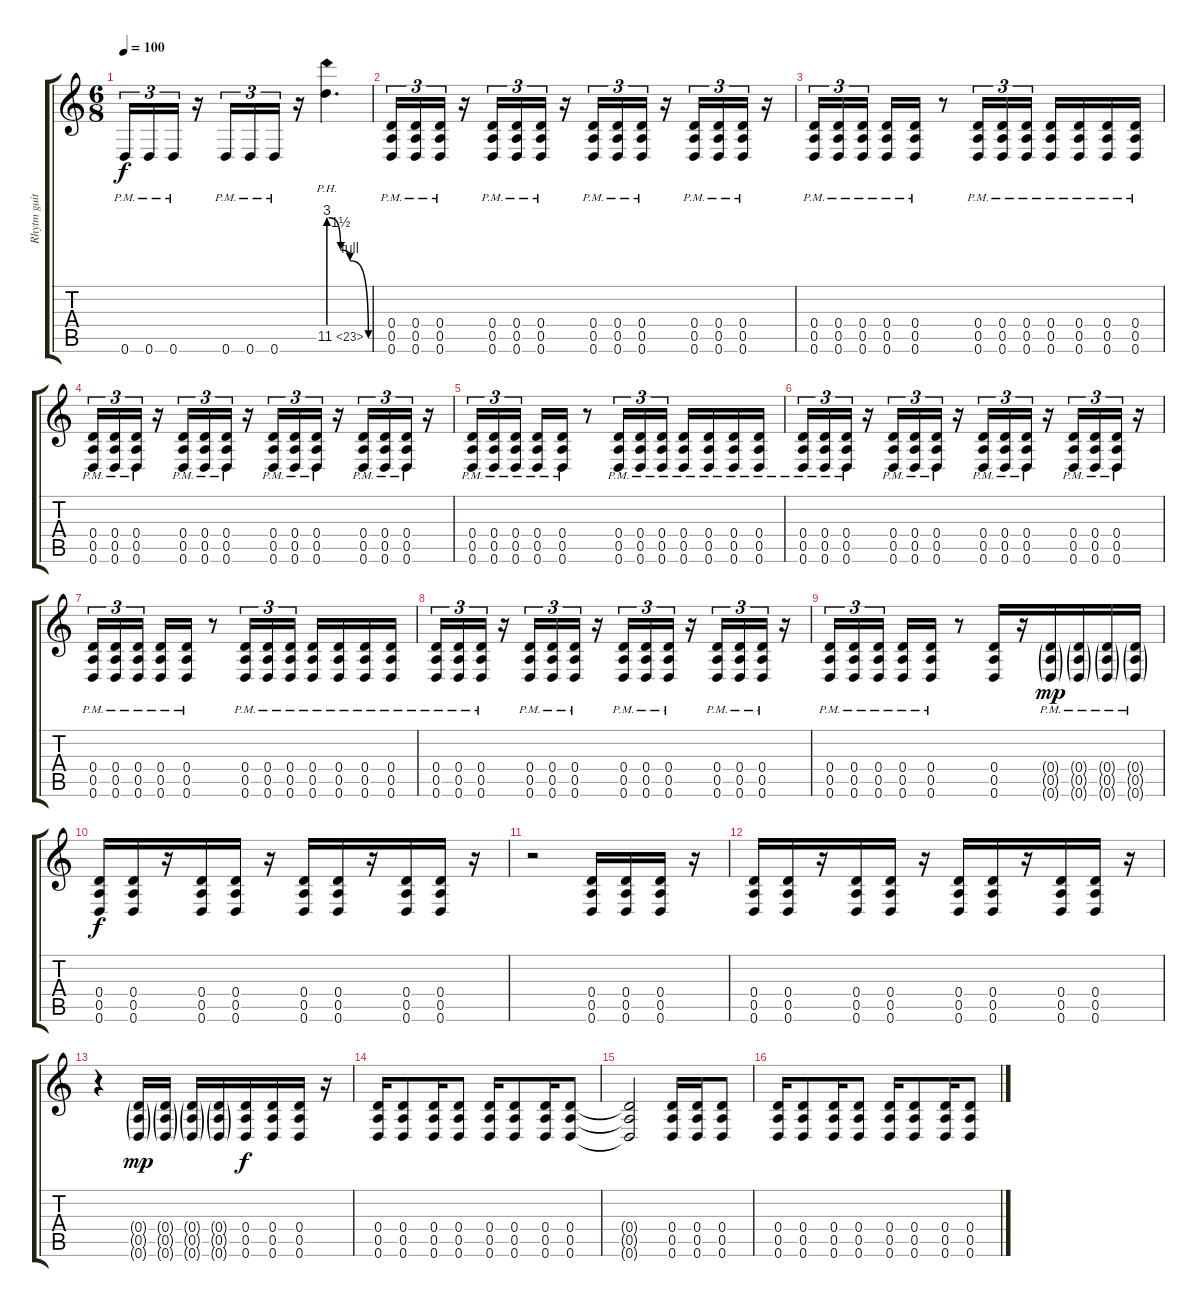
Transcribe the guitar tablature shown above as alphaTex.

\track ("Rhytm guitar" "Rhytm guit") {instrument distortionguitar}
\staff {score tabs}
\tuning (E4 B3 G3 D3 A2 D2) {hide}
\ts (6 8)
\tempo 100
\clef g2
\ks c
0.6{pm}.16{tu (3 2) dy f} 0.6{pm}.16{tu (3 2)} 0.6{pm}.16{tu (3 2)} r.16 0.6{pm}.16{tu (3 2)} 0.6{pm}.16{tu (3 2)} 0.6{pm}.16{tu (3 2)} r.16 11.5{be (custom 0 12 18 6 32 4 60 0) ph 12}.4{d} |
(0.4{pm} 0.5{pm} 0.6{pm}).16{tu (3 2)} (0.4{pm} 0.5{pm} 0.6{pm}).16{tu (3 2)} (0.4{pm} 0.5{pm} 0.6{pm}).16{tu (3 2)} r.16 (0.4{pm} 0.5{pm} 0.6{pm}).16{tu (3 2)} (0.4{pm} 0.5{pm} 0.6{pm}).16{tu (3 2)} (0.4{pm} 0.5{pm} 0.6{pm}).16{tu (3 2)} r.16 (0.4{pm} 0.5{pm} 0.6{pm}).16{tu (3 2)} (0.4{pm} 0.5{pm} 0.6{pm}).16{tu (3 2)} (0.4{pm} 0.5{pm} 0.6{pm}).16{tu (3 2)} r.16 (0.4{pm} 0.5{pm} 0.6{pm}).16{tu (3 2)} (0.4{pm} 0.5{pm} 0.6{pm}).16{tu (3 2)} (0.4{pm} 0.5{pm} 0.6{pm}).16{tu (3 2)} r.16 |
(0.4{pm} 0.5{pm} 0.6{pm}).16{tu (3 2)} (0.4{pm} 0.5{pm} 0.6{pm}).16{tu (3 2)} (0.4{pm} 0.5{pm} 0.6{pm}).16{tu (3 2) beam splitsecondary} (0.4{pm} 0.5{pm} 0.6{pm}).16 (0.4{pm} 0.5{pm} 0.6{pm}).16 r.8 (0.4{pm} 0.5{pm} 0.6{pm}).16{tu (3 2)} (0.4{pm} 0.5{pm} 0.6{pm}).16{tu (3 2)} (0.4{pm} 0.5{pm} 0.6{pm}).16{tu (3 2) beam splitsecondary} (0.4{pm} 0.5{pm} 0.6{pm}).16 (0.4{pm} 0.5{pm} 0.6{pm}).16 (0.4{pm} 0.5{pm} 0.6{pm}).16 (0.4{pm} 0.5{pm} 0.6{pm}).16 |
(0.4{pm} 0.5{pm} 0.6{pm}).16{tu (3 2)} (0.4{pm} 0.5{pm} 0.6{pm}).16{tu (3 2)} (0.4{pm} 0.5{pm} 0.6{pm}).16{tu (3 2)} r.16 (0.4{pm} 0.5{pm} 0.6{pm}).16{tu (3 2)} (0.4{pm} 0.5{pm} 0.6{pm}).16{tu (3 2)} (0.4{pm} 0.5{pm} 0.6{pm}).16{tu (3 2)} r.16 (0.4{pm} 0.5{pm} 0.6{pm}).16{tu (3 2)} (0.4{pm} 0.5{pm} 0.6{pm}).16{tu (3 2)} (0.4{pm} 0.5{pm} 0.6{pm}).16{tu (3 2)} r.16 (0.4{pm} 0.5{pm} 0.6{pm}).16{tu (3 2)} (0.4{pm} 0.5{pm} 0.6{pm}).16{tu (3 2)} (0.4{pm} 0.5{pm} 0.6{pm}).16{tu (3 2)} r.16 |
(0.4{pm} 0.5{pm} 0.6{pm}).16{tu (3 2)} (0.4{pm} 0.5{pm} 0.6{pm}).16{tu (3 2)} (0.4{pm} 0.5{pm} 0.6{pm}).16{tu (3 2) beam splitsecondary} (0.4{pm} 0.5{pm} 0.6{pm}).16 (0.4{pm} 0.5{pm} 0.6{pm}).16 r.8 (0.4{pm} 0.5{pm} 0.6{pm}).16{tu (3 2)} (0.4{pm} 0.5{pm} 0.6{pm}).16{tu (3 2)} (0.4{pm} 0.5{pm} 0.6{pm}).16{tu (3 2) beam splitsecondary} (0.4{pm} 0.5{pm} 0.6{pm}).16 (0.4{pm} 0.5{pm} 0.6{pm}).16 (0.4{pm} 0.5{pm} 0.6{pm}).16 (0.4{pm} 0.5{pm} 0.6{pm}).16 |
(0.4{pm} 0.5{pm} 0.6{pm}).16{tu (3 2)} (0.4{pm} 0.5{pm} 0.6{pm}).16{tu (3 2)} (0.4{pm} 0.5{pm} 0.6{pm}).16{tu (3 2)} r.16 (0.4{pm} 0.5{pm} 0.6{pm}).16{tu (3 2)} (0.4{pm} 0.5{pm} 0.6{pm}).16{tu (3 2)} (0.4{pm} 0.5{pm} 0.6{pm}).16{tu (3 2)} r.16 (0.4{pm} 0.5{pm} 0.6{pm}).16{tu (3 2)} (0.4{pm} 0.5{pm} 0.6{pm}).16{tu (3 2)} (0.4{pm} 0.5{pm} 0.6{pm}).16{tu (3 2)} r.16 (0.4{pm} 0.5{pm} 0.6{pm}).16{tu (3 2)} (0.4{pm} 0.5{pm} 0.6{pm}).16{tu (3 2)} (0.4{pm} 0.5{pm} 0.6{pm}).16{tu (3 2)} r.16 |
(0.4{pm} 0.5{pm} 0.6{pm}).16{tu (3 2)} (0.4{pm} 0.5{pm} 0.6{pm}).16{tu (3 2)} (0.4{pm} 0.5{pm} 0.6{pm}).16{tu (3 2) beam splitsecondary} (0.4{pm} 0.5{pm} 0.6{pm}).16 (0.4{pm} 0.5{pm} 0.6{pm}).16 r.8 (0.4{pm} 0.5{pm} 0.6{pm}).16{tu (3 2)} (0.4{pm} 0.5{pm} 0.6{pm}).16{tu (3 2)} (0.4{pm} 0.5{pm} 0.6{pm}).16{tu (3 2) beam splitsecondary} (0.4{pm} 0.5{pm} 0.6{pm}).16 (0.4{pm} 0.5{pm} 0.6{pm}).16 (0.4{pm} 0.5{pm} 0.6{pm}).16 (0.4{pm} 0.5{pm} 0.6{pm}).16 |
(0.4{pm} 0.5{pm} 0.6{pm}).16{tu (3 2)} (0.4{pm} 0.5{pm} 0.6{pm}).16{tu (3 2)} (0.4{pm} 0.5{pm} 0.6{pm}).16{tu (3 2)} r.16 (0.4{pm} 0.5{pm} 0.6{pm}).16{tu (3 2)} (0.4{pm} 0.5{pm} 0.6{pm}).16{tu (3 2)} (0.4{pm} 0.5{pm} 0.6{pm}).16{tu (3 2)} r.16 (0.4{pm} 0.5{pm} 0.6{pm}).16{tu (3 2)} (0.4{pm} 0.5{pm} 0.6{pm}).16{tu (3 2)} (0.4{pm} 0.5{pm} 0.6{pm}).16{tu (3 2)} r.16 (0.4{pm} 0.5{pm} 0.6{pm}).16{tu (3 2)} (0.4{pm} 0.5{pm} 0.6{pm}).16{tu (3 2)} (0.4{pm} 0.5{pm} 0.6{pm}).16{tu (3 2)} r.16 |
(0.4{pm} 0.5{pm} 0.6{pm}).16{tu (3 2)} (0.4{pm} 0.5{pm} 0.6{pm}).16{tu (3 2)} (0.4{pm} 0.5{pm} 0.6{pm}).16{tu (3 2) beam splitsecondary} (0.4{pm} 0.5{pm} 0.6{pm}).16 (0.4{pm} 0.5{pm} 0.6{pm}).16 r.8 (0.4 0.5 0.6).16 r.16 (0.4{g pm} 0.5{g pm} 0.6{g pm}).16{dy mp} (0.4{g pm} 0.5{g pm} 0.6{g pm}).16 (0.4{g pm} 0.5{g pm} 0.6{g pm}).16 (0.4{g} 0.5{g} 0.6{g pm}).16 |
(0.4 0.5 0.6).16{dy f} (0.4 0.5 0.6).16 r.16 (0.4 0.5 0.6).16 (0.4 0.5 0.6).16 r.16 (0.4 0.5 0.6).16 (0.4 0.5 0.6).16 r.16 (0.4 0.5 0.6).16 (0.4 0.5 0.6).16 r.16 |
r.2 (0.4 0.5 0.6).16 (0.4 0.5 0.6).16 (0.4 0.5 0.6).16 r.16 |
(0.4 0.5 0.6).16 (0.4 0.5 0.6).16 r.16 (0.4 0.5 0.6).16 (0.4 0.5 0.6).16 r.16 (0.4 0.5 0.6).16 (0.4 0.5 0.6).16 r.16 (0.4 0.5 0.6).16 (0.4 0.5 0.6).16 r.16 |
r.4 (0.4{g} 0.5{g} 0.6{g}).16{dy mp} (0.4{g} 0.5{g} 0.6{g}).16 (0.4{g} 0.5{g} 0.6{g}).16 (0.4{g} 0.5{g} 0.6{g}).16 (0.4 0.5 0.6).16{dy f} (0.4 0.5 0.6).16 (0.4 0.5 0.6).16 r.16 |
(0.4 0.5 0.6).16 (0.4 0.5 0.6).8 (0.4 0.5 0.6).16 (0.4 0.5 0.6).8 (0.4 0.5 0.6).16 (0.4 0.5 0.6).8 (0.4 0.5 0.6).16 (0.4 0.5 0.6).8 |
(0.4{t} 0.5{t} 0.6{t}).2 (0.4 0.5 0.6).16 (0.4 0.5 0.6).16 (0.4 0.5 0.6).8 |
(0.4 0.5 0.6).16 (0.4 0.5 0.6).8 (0.4 0.5 0.6).16 (0.4 0.5 0.6).8 (0.4 0.5 0.6).16 (0.4 0.5 0.6).8 (0.4 0.5 0.6).16 (0.4 0.5 0.6).8
